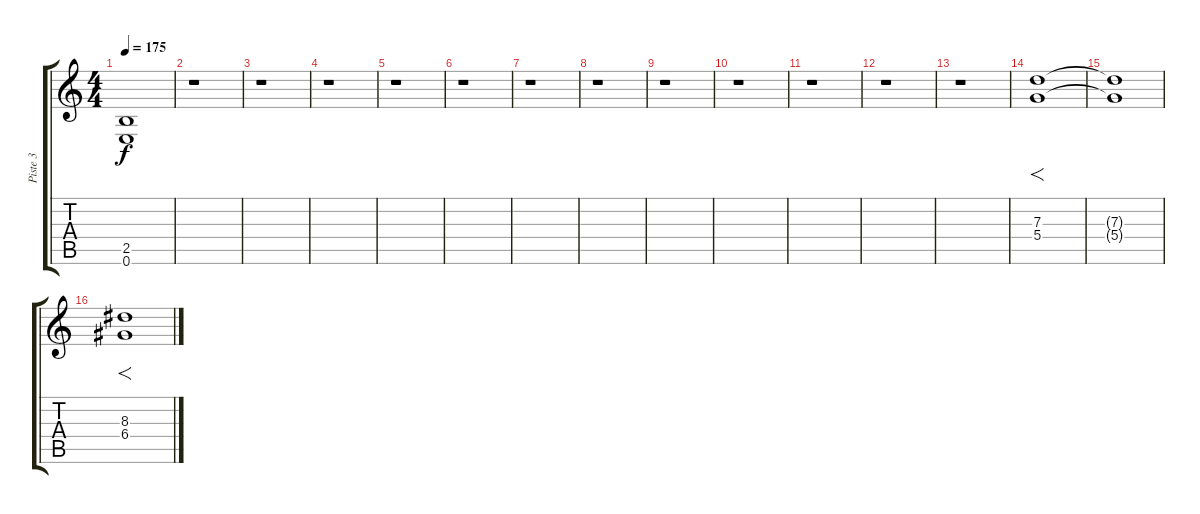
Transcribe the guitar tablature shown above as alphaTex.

\track ("Piste 3" "Piste 3") {instrument distortionguitar}
\staff {score tabs}
\tuning (E4 B3 G3 D3 A2 E2) {hide}
\ts (4 4)
\tempo 175
\clef g2
\ks c
(2.5{t} 0.6{t}).1{dy f} |
r.1 |
r.1 |
r.1 |
r.1 |
r.1 |
r.1 |
r.1 |
r.1 |
r.1 |
r.1 |
r.1 |
r.1 |
(7.3 5.4).1{f} |
(7.3{t} 5.4{t}).1 |
(8.3 6.4).1{f}
